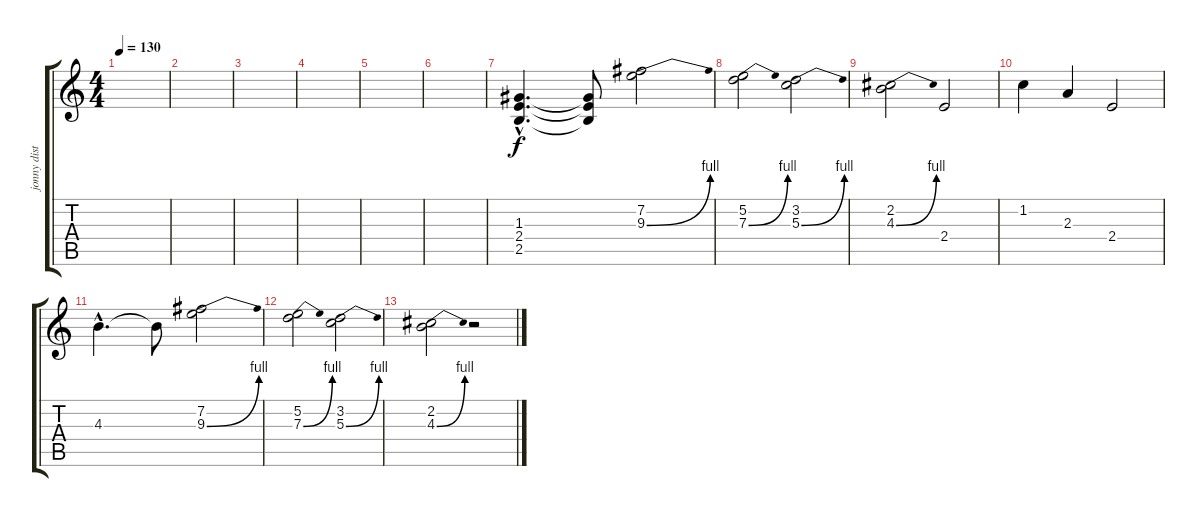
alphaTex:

\track ("jonny distortion" "jonny dist") {instrument overdrivenguitar}
\staff {score tabs}
\tuning (E4 B3 G3 D3 A2 E2) {hide}
\ts (4 4)
\tempo 130
\clef g2
\ks c
|
|
|
|
|
|
(1.3{hac} 2.4{hac} 2.5{hac}).4{d} (1.3{t} 2.4{t} 2.5{t}).8 (7.2 9.3{be (bend 0 0 60 4)}).2 |
(5.2 7.3{be (bend 0 0 60 4)}).2 (3.2 5.3{be (bend 0 0 60 4)}).2 |
(2.2 4.3{be (bend 0 0 60 4)}).2 2.4.2 |
1.2.4 2.3.4 2.4.2 |
4.3{hac}.4{d} 4.3{t}.8 (7.2 9.3{be (bend 0 0 60 4)}).2 |
(5.2 7.3{be (bend 0 0 60 4)}).2 (3.2 5.3{be (bend 0 0 60 4)}).2 |
(2.2 4.3{be (bend 0 0 60 4)}).2 r.2
